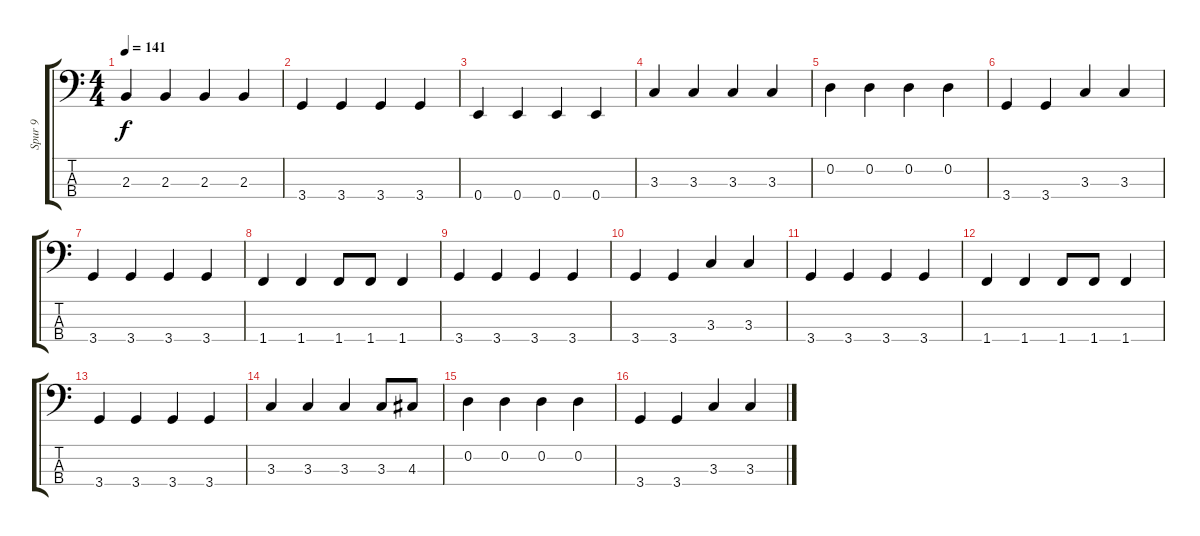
\track ("Spur 9" "Spur 9") {instrument electricbassfinger}
\staff {score tabs}
\tuning (G2 D2 A1 E1) {hide}
\ts (4 4)
\tempo 141
\clef f4
\ks c
2.3.4{dy f} 2.3.4 2.3.4 2.3.4 |
3.4.4 3.4.4 3.4.4 3.4.4 |
0.4.4 0.4.4 0.4.4 0.4.4 |
3.3.4 3.3.4 3.3.4 3.3.4 |
0.2.4 0.2.4 0.2.4 0.2.4 |
3.4.4 3.4.4 3.3.4 3.3.4 |
3.4.4 3.4.4 3.4.4 3.4.4 |
1.4.4 1.4.4 1.4.8 1.4.8 1.4.4 |
3.4.4 3.4.4 3.4.4 3.4.4 |
3.4.4 3.4.4 3.3.4 3.3.4 |
3.4.4 3.4.4 3.4.4 3.4.4 |
1.4.4 1.4.4 1.4.8 1.4.8 1.4.4 |
3.4.4 3.4.4 3.4.4 3.4.4 |
3.3.4 3.3.4 3.3.4 3.3.8 4.3.8 |
0.2.4 0.2.4 0.2.4 0.2.4 |
3.4.4 3.4.4 3.3.4 3.3.4
